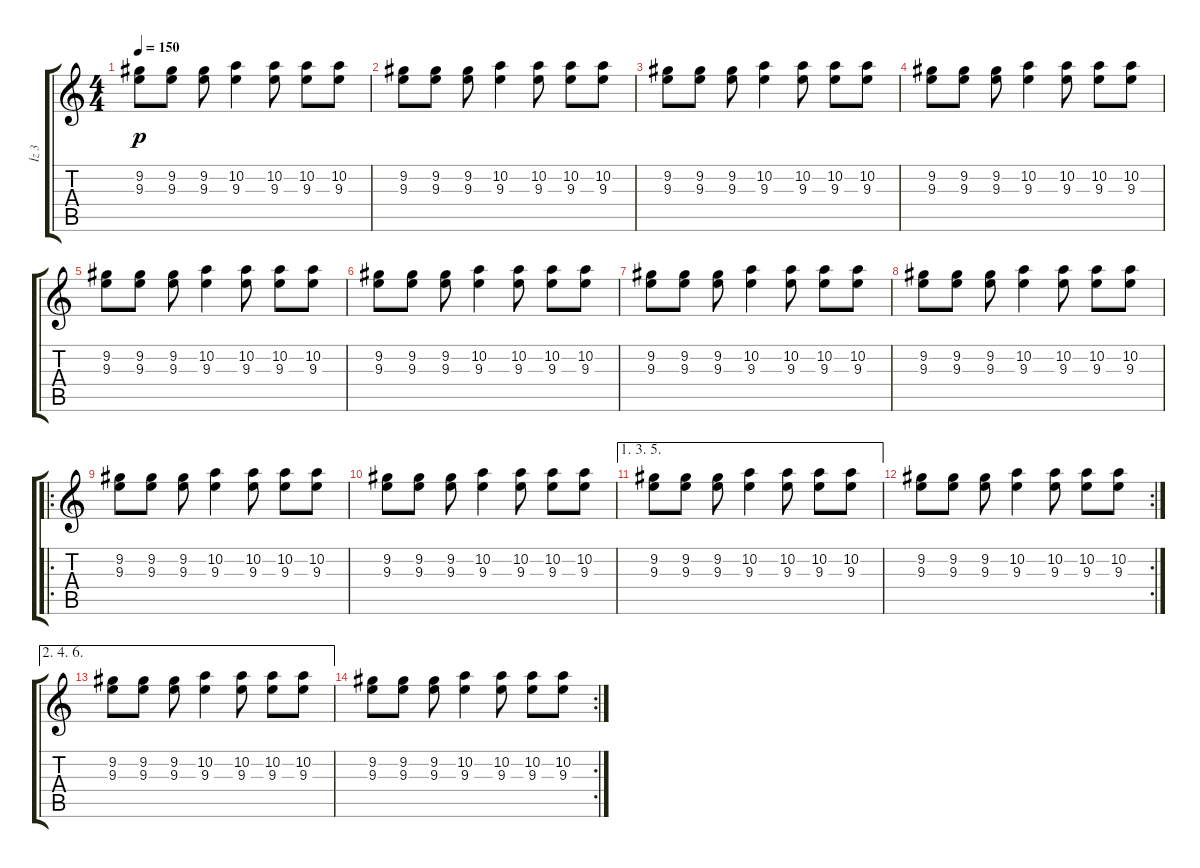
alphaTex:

\track ("İz 3" "İz 3") {instrument distortionguitar}
\staff {score tabs}
\tuning (E4 B3 G3 D3 A2 E2) {hide}
\ts (4 4)
\tempo 150
\clef g2
\ks c
(9.2 9.3).8{dy p} (9.2 9.3).8 (9.2 9.3).8 (10.2 9.3).4 (10.2 9.3).8 (10.2 9.3).8 (10.2 9.3).8 |
(9.2 9.3).8 (9.2 9.3).8 (9.2 9.3).8 (10.2 9.3).4 (10.2 9.3).8 (10.2 9.3).8 (10.2 9.3).8 |
(9.2 9.3).8 (9.2 9.3).8 (9.2 9.3).8 (10.2 9.3).4 (10.2 9.3).8 (10.2 9.3).8 (10.2 9.3).8 |
(9.2 9.3).8 (9.2 9.3).8 (9.2 9.3).8 (10.2 9.3).4 (10.2 9.3).8 (10.2 9.3).8 (10.2 9.3).8 |
(9.2 9.3).8 (9.2 9.3).8 (9.2 9.3).8 (10.2 9.3).4 (10.2 9.3).8 (10.2 9.3).8 (10.2 9.3).8 |
(9.2 9.3).8 (9.2 9.3).8 (9.2 9.3).8 (10.2 9.3).4 (10.2 9.3).8 (10.2 9.3).8 (10.2 9.3).8 |
(9.2 9.3).8 (9.2 9.3).8 (9.2 9.3).8 (10.2 9.3).4 (10.2 9.3).8 (10.2 9.3).8 (10.2 9.3).8 |
(9.2 9.3).8 (9.2 9.3).8 (9.2 9.3).8 (10.2 9.3).4 (10.2 9.3).8 (10.2 9.3).8 (10.2 9.3).8 |
\ro
(9.2 9.3).8 (9.2 9.3).8 (9.2 9.3).8 (10.2 9.3).4 (10.2 9.3).8 (10.2 9.3).8 (10.2 9.3).8 |
(9.2 9.3).8 (9.2 9.3).8 (9.2 9.3).8 (10.2 9.3).4 (10.2 9.3).8 (10.2 9.3).8 (10.2 9.3).8 |
\ae (1 3 5)
(9.2 9.3).8 (9.2 9.3).8 (9.2 9.3).8 (10.2 9.3).4 (10.2 9.3).8 (10.2 9.3).8 (10.2 9.3).8 |
\rc 2
(9.2 9.3).8 (9.2 9.3).8 (9.2 9.3).8 (10.2 9.3).4 (10.2 9.3).8 (10.2 9.3).8 (10.2 9.3).8 |
\ae (2 4 6)
(9.2 9.3).8 (9.2 9.3).8 (9.2 9.3).8 (10.2 9.3).4 (10.2 9.3).8 (10.2 9.3).8 (10.2 9.3).8 |
\rc 2
(9.2 9.3).8 (9.2 9.3).8 (9.2 9.3).8 (10.2 9.3).4 (10.2 9.3).8 (10.2 9.3).8 (10.2 9.3).8
